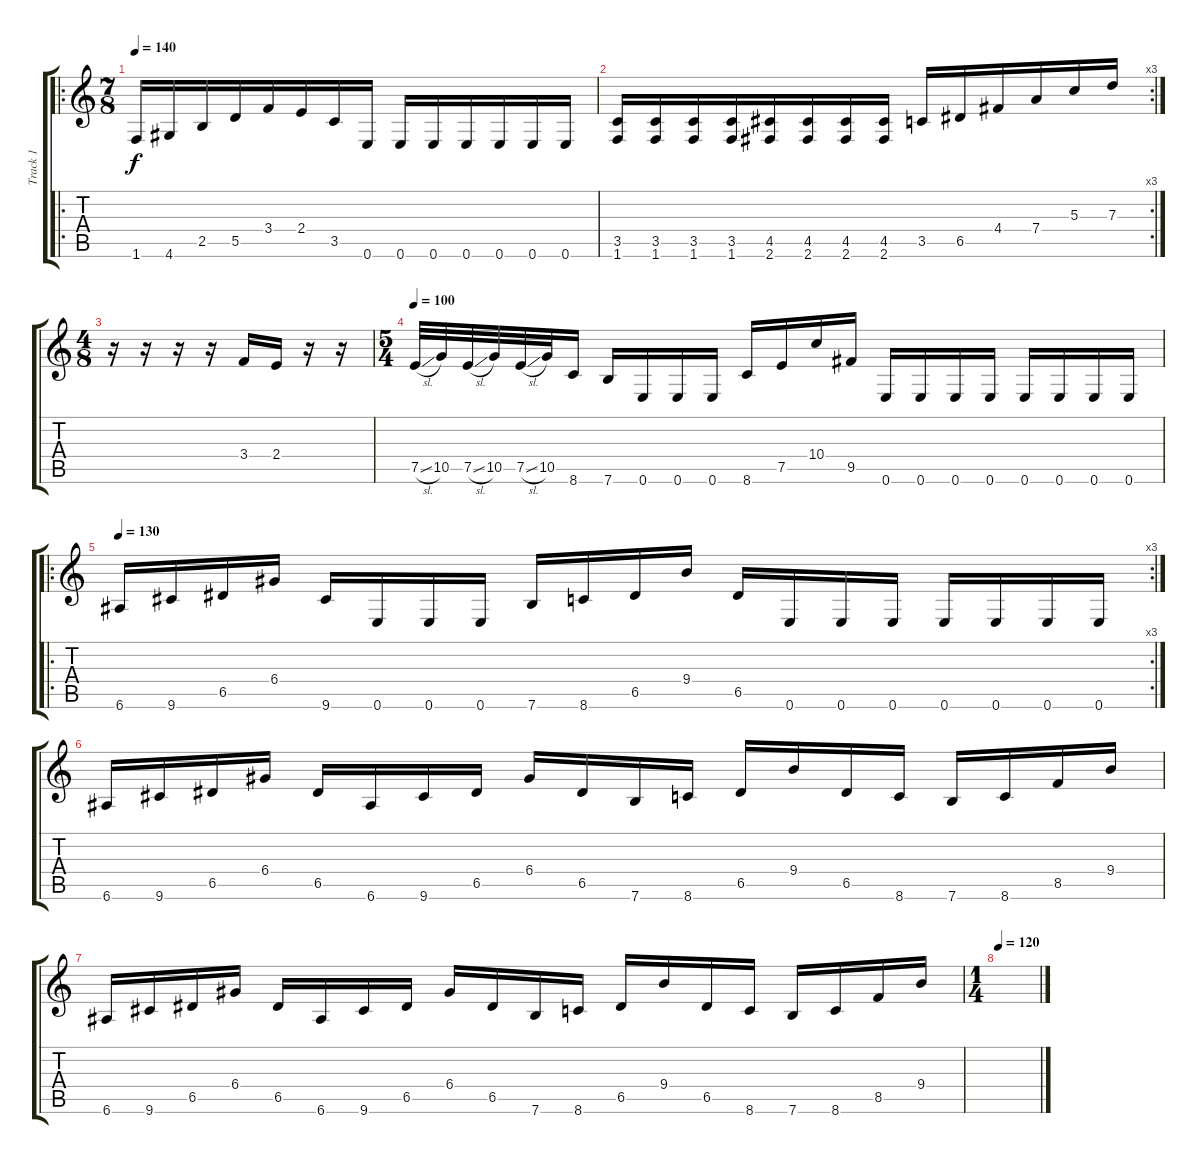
\track ("Track 1" "Track 1") {instrument distortionguitar}
\staff {score tabs}
\tuning (E4 B3 G3 D3 A2 E2) {hide}
\ro
\ts (7 8)
\tempo 140
\clef g2
\ks c
1.6.16{dy f} 4.6.16 2.5.16 5.5.16 3.4.16 2.4.16 3.5.16 0.6.16 0.6.16 0.6.16 0.6.16 0.6.16 0.6.16 0.6.16 |
\rc 3
(3.5 1.6).16 (3.5 1.6).16 (3.5 1.6).16 (3.5 1.6).16 (4.5 2.6).16 (4.5 2.6).16 (4.5 2.6).16 (4.5 2.6).16 3.5.16 6.5.16 4.4.16 7.4.16 5.3.16 7.3.16 |
\ts (4 8)
r.16 r.16 r.16 r.16 3.4.16 2.4.16 r.16 r.16 |
\ts (5 4)
\tempo 100
7.5{sl}.32 10.5.32 7.5{sl}.32 10.5.32 7.5{sl}.32 10.5.32 8.6.16 7.6.16 0.6.16 0.6.16 0.6.16 8.6.16 7.5.16 10.4.16 9.5.16 0.6.16 0.6.16 0.6.16 0.6.16 0.6.16 0.6.16 0.6.16 0.6.16 |
\ro
\rc 3
\tempo 130
6.6.16 9.6.16 6.5.16 6.4.16 9.6.16 0.6.16 0.6.16 0.6.16 7.6.16 8.6.16 6.5.16 9.4.16 6.5.16 0.6.16 0.6.16 0.6.16 0.6.16 0.6.16 0.6.16 0.6.16 |
6.6.16 9.6.16 6.5.16 6.4.16 6.5.16 6.6.16 9.6.16 6.5.16 6.4.16 6.5.16 7.6.16 8.6.16 6.5.16 9.4.16 6.5.16 8.6.16 7.6.16 8.6.16 8.5.16 9.4.16 |
6.6.16 9.6.16 6.5.16 6.4.16 6.5.16 6.6.16 9.6.16 6.5.16 6.4.16 6.5.16 7.6.16 8.6.16 6.5.16 9.4.16 6.5.16 8.6.16 7.6.16 8.6.16 8.5.16 9.4.16 |
\ts (1 4)
\tempo 120
